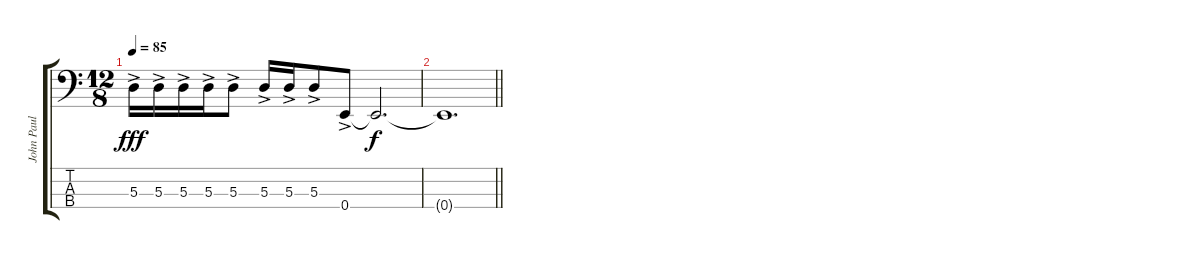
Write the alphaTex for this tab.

\track ("John Paul Jones - Bass Guitar" "John Paul ") {instrument electricbassfinger}
\staff {score tabs}
\tuning (G2 D2 A1 E1) {hide}
\ts (12 8)
\tempo 85
\clef f4
\ks c
5.3{ac}.16{dy fff} 5.3{ac}.16 5.3{ac}.16 5.3{ac}.16 5.3{ac}.8 5.3{ac}.16 5.3{ac}.16 5.3{ac}.8 0.4{ac}.8 0.4{t}.2{d dy f} |
\barLineRight lightlight
0.4{t}.1{d}
